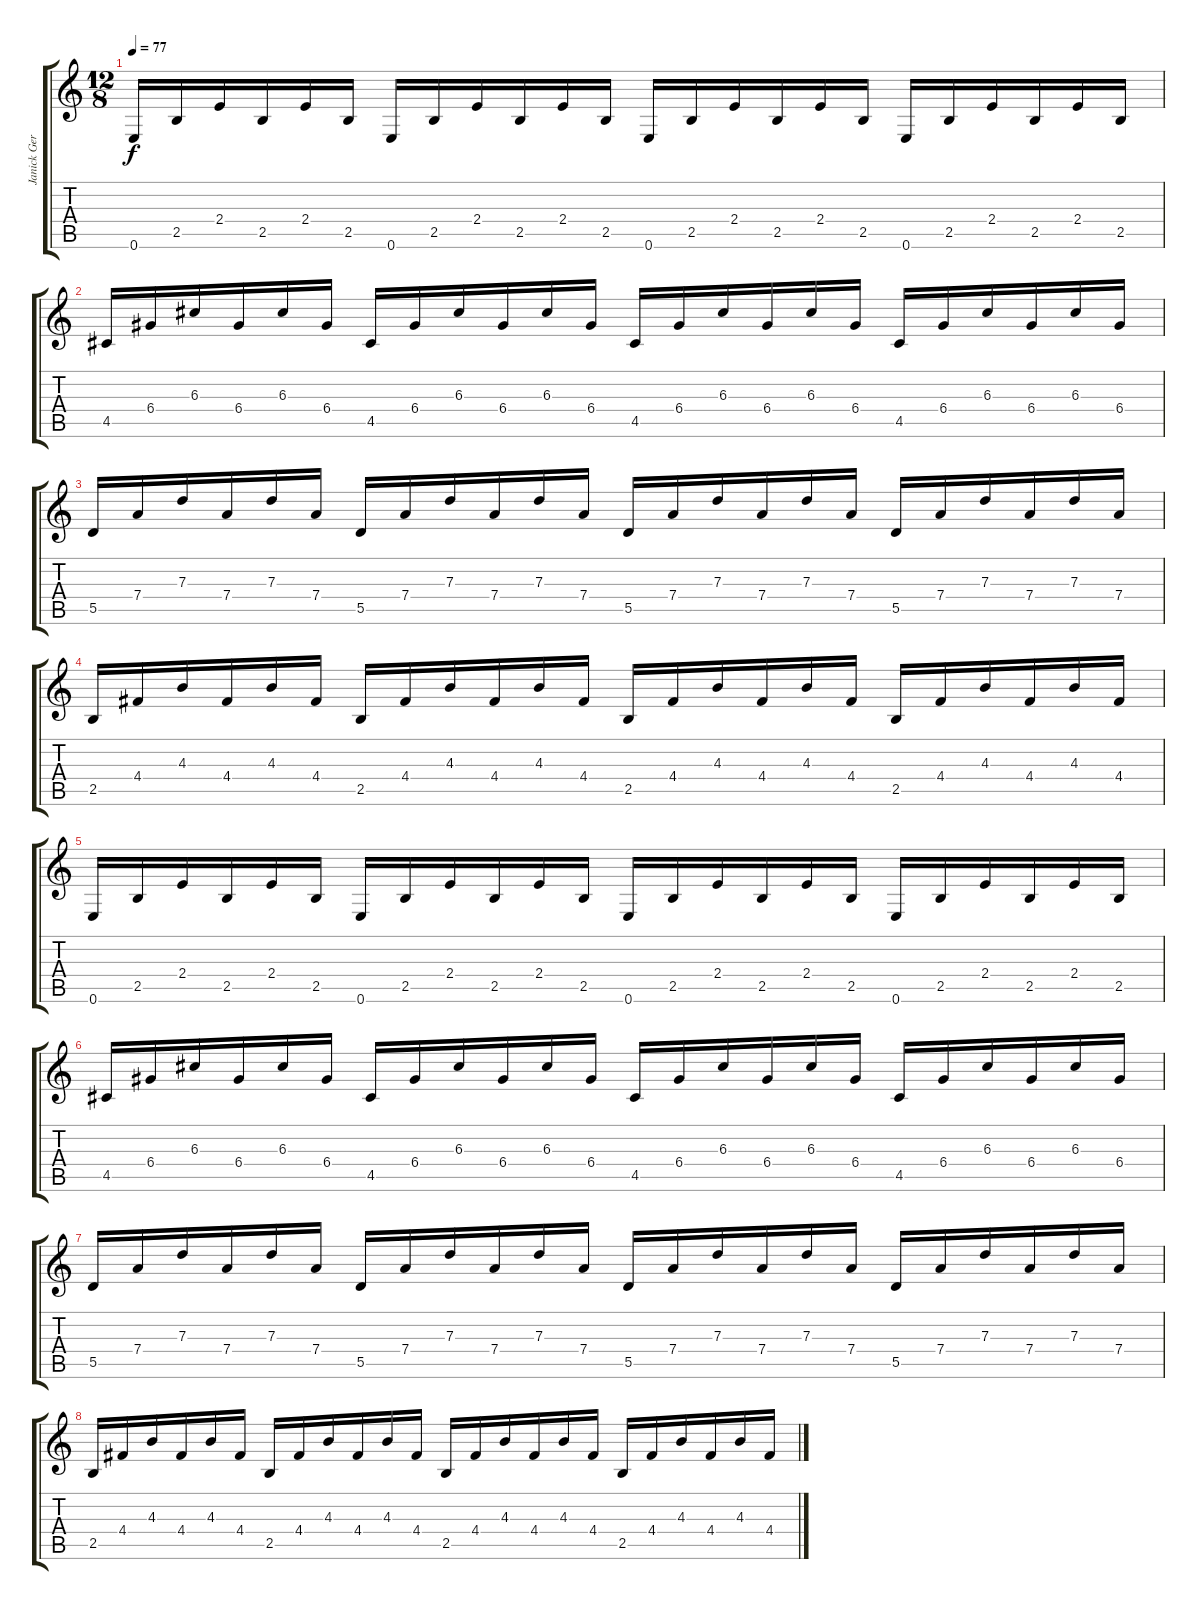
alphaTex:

\track ("Janick Gers" "Janick Ger") {instrument distortionguitar}
\staff {score tabs}
\tuning (E4 B3 G3 D3 A2 E2) {hide}
\ts (12 8)
\tempo 77
\clef g2
\ks c
0.6.16{dy f} 2.5.16 2.4.16 2.5.16 2.4.16 2.5.16 0.6.16 2.5.16 2.4.16 2.5.16 2.4.16 2.5.16 0.6.16 2.5.16 2.4.16 2.5.16 2.4.16 2.5.16 0.6.16 2.5.16 2.4.16 2.5.16 2.4.16 2.5.16 |
4.5.16 6.4.16 6.3.16 6.4.16 6.3.16 6.4.16 4.5.16 6.4.16 6.3.16 6.4.16 6.3.16 6.4.16 4.5.16 6.4.16 6.3.16 6.4.16 6.3.16 6.4.16 4.5.16 6.4.16 6.3.16 6.4.16 6.3.16 6.4.16 |
5.5.16 7.4.16 7.3.16 7.4.16 7.3.16 7.4.16 5.5.16 7.4.16 7.3.16 7.4.16 7.3.16 7.4.16 5.5.16 7.4.16 7.3.16 7.4.16 7.3.16 7.4.16 5.5.16 7.4.16 7.3.16 7.4.16 7.3.16 7.4.16 |
2.5.16 4.4.16 4.3.16 4.4.16 4.3.16 4.4.16 2.5.16 4.4.16 4.3.16 4.4.16 4.3.16 4.4.16 2.5.16 4.4.16 4.3.16 4.4.16 4.3.16 4.4.16 2.5.16 4.4.16 4.3.16 4.4.16 4.3.16 4.4.16 |
0.6.16 2.5.16 2.4.16 2.5.16 2.4.16 2.5.16 0.6.16 2.5.16 2.4.16 2.5.16 2.4.16 2.5.16 0.6.16 2.5.16 2.4.16 2.5.16 2.4.16 2.5.16 0.6.16 2.5.16 2.4.16 2.5.16 2.4.16 2.5.16 |
4.5.16 6.4.16 6.3.16 6.4.16 6.3.16 6.4.16 4.5.16 6.4.16 6.3.16 6.4.16 6.3.16 6.4.16 4.5.16 6.4.16 6.3.16 6.4.16 6.3.16 6.4.16 4.5.16 6.4.16 6.3.16 6.4.16 6.3.16 6.4.16 |
5.5.16 7.4.16 7.3.16 7.4.16 7.3.16 7.4.16 5.5.16 7.4.16 7.3.16 7.4.16 7.3.16 7.4.16 5.5.16 7.4.16 7.3.16 7.4.16 7.3.16 7.4.16 5.5.16 7.4.16 7.3.16 7.4.16 7.3.16 7.4.16 |
2.5.16 4.4.16 4.3.16 4.4.16 4.3.16 4.4.16 2.5.16 4.4.16 4.3.16 4.4.16 4.3.16 4.4.16 2.5.16 4.4.16 4.3.16 4.4.16 4.3.16 4.4.16 2.5.16 4.4.16 4.3.16 4.4.16 4.3.16 4.4.16
